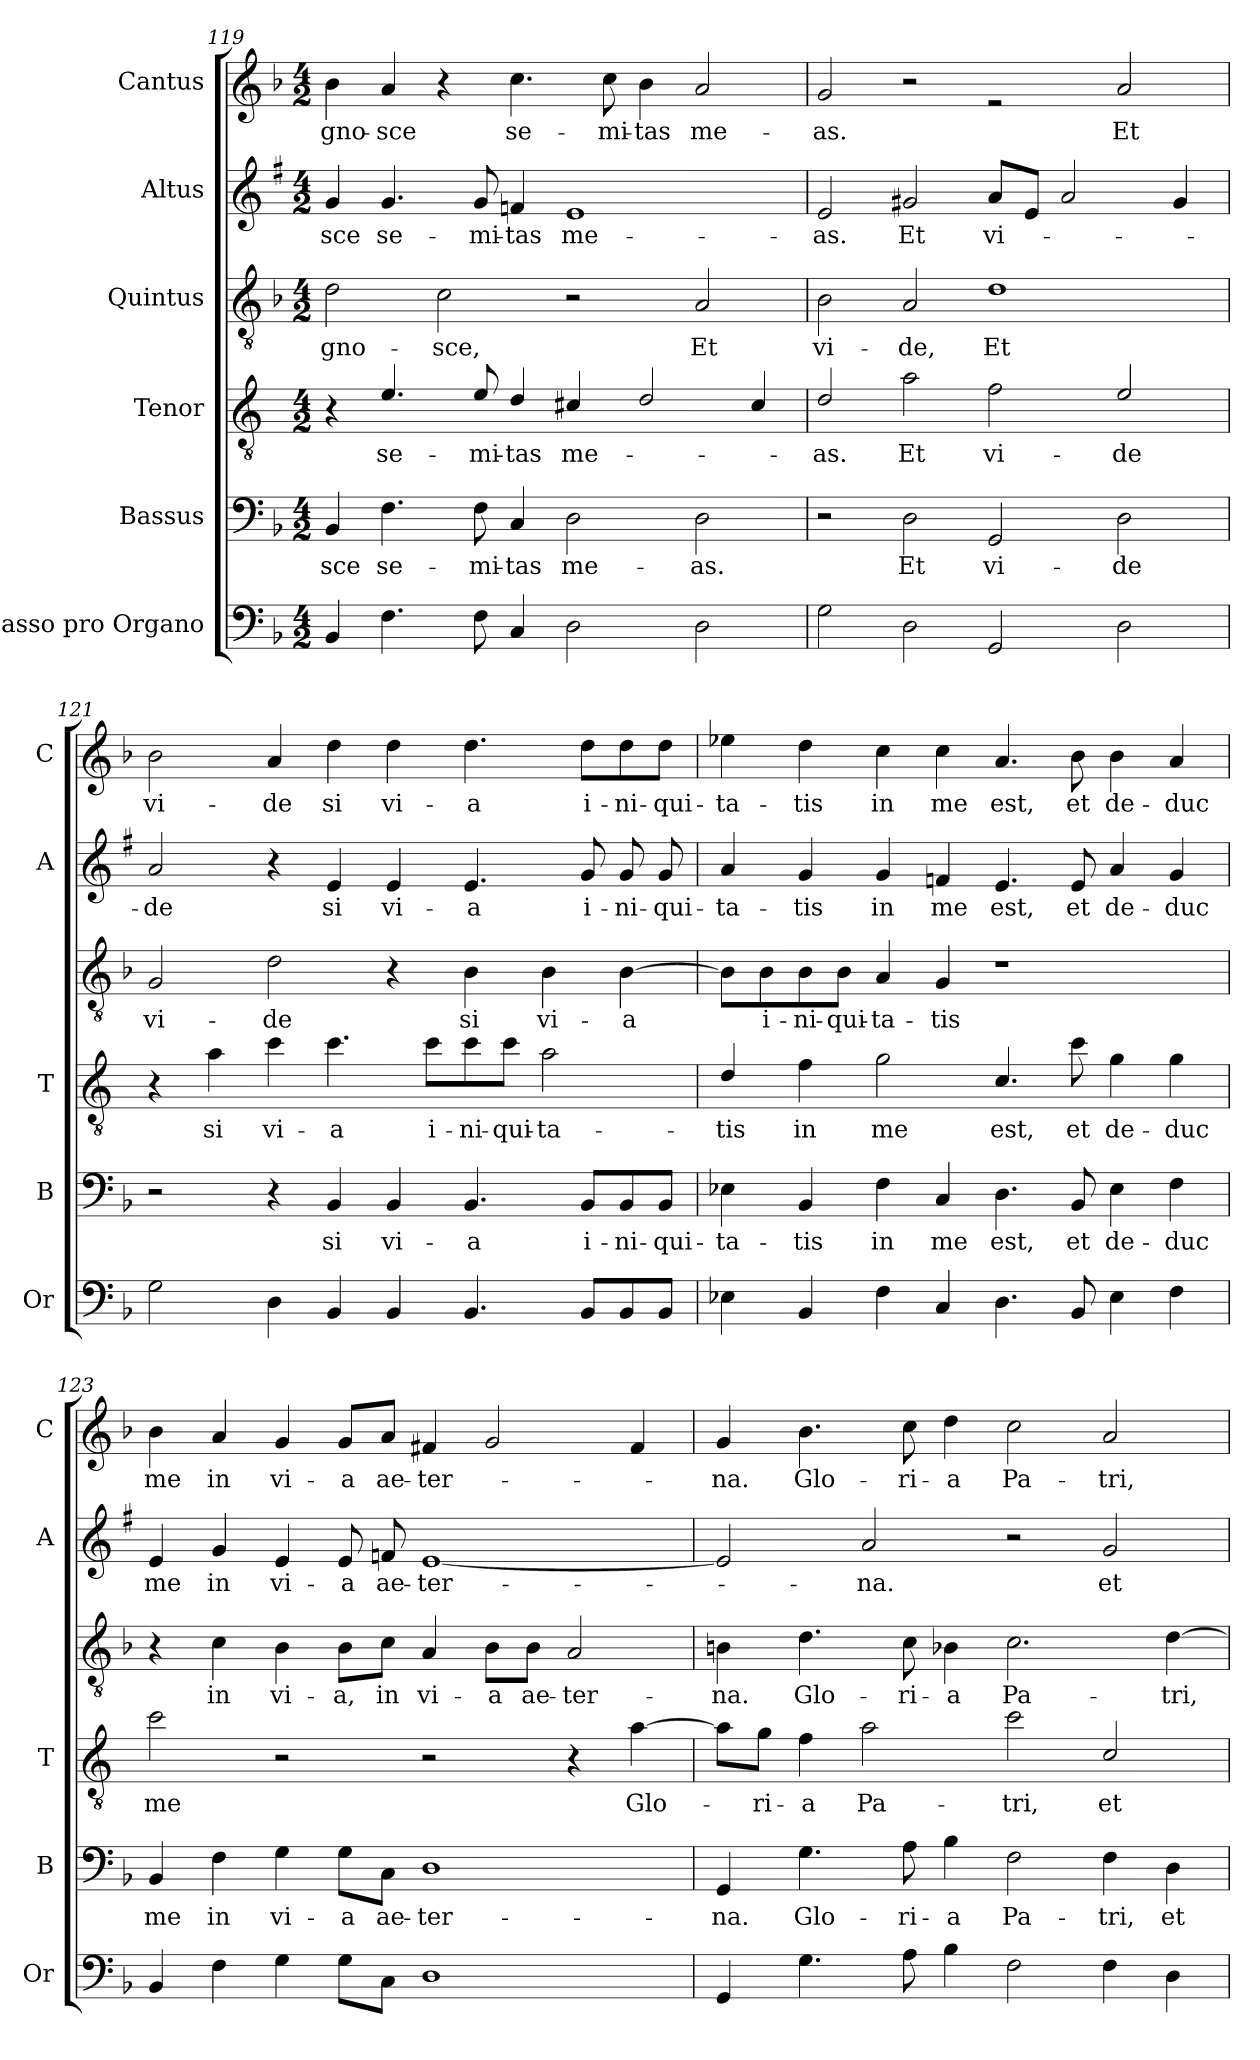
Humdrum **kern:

**kern	**kern	**text	**kern	**text	**kern	**text	**kern	**text	**kern	**text
*part6	*part5	*part5	*part4	*part4	*part3	*part3	*part2	*part2	*part1	*part1
*staff6	*staff5	*staff5	*staff4	*staff4	*staff3	*staff3	*staff2	*staff2	*staff1	*staff1
*I"Basso pro Organo	*I"Bassus	*	*I"Tenor	*	*I"Quintus	*	*I"Altus	*	*I"Cantus	*
*I'Or	*I'B	*	*I'T	*	*	*	*I'A	*	*I'C	*
*clefF4	*clefF4	*	*clefGv2	*	*clefGv2	*	*clefG2	*	*clefG2	*
*	*	*	*ITrd4c7	*	*	*	*ITrd1c2	*	*	*
*k[b-]	*k[b-]	*	*k[b-]	*	*k[b-]	*	*k[b-]	*	*k[b-]	*
*F:	*F:	*	*F:	*	*F:	*	*F:	*	*F:	*
*M4/2	*M4/2	*	*M4/2	*	*M4/2	*	*M4/2	*	*M4/2	*
=119	=119	=119	=119	=119	=119	=119	=119	=119	=119	=119
!	!	!LO:LY:b	!	!	!	!LO:LY:b	!	!LO:LY:b	!	!LO:LY:b
4BB-/	4BB-/	-sce	4r	.	2d\	-gno-	4f/	-sce	4b-\	-gno-
!	!	!LO:LY:b	!	!LO:LY:b	!	!	!	!LO:LY:b	!	!LO:LY:b
4.F\	4.F\	se-	4.A/	se-	.	.	4.f/	se-	4a/	-sce
!	!	!	!	!	!	!LO:LY:b	!	!	!	!
.	.	.	.	.	2c\	-sce,	.	.	4r	.
!	!	!LO:LY:b	!	!LO:LY:b	!	!	!	!LO:LY:b	!	!
8F\	8F\	-mi-	8A/	-mi-	.	.	8f/	-mi-	.	.
!	!	!LO:LY:b	!	!LO:LY:b	!	!	!	!LO:LY:b	!	!LO:LY:b
4C/	4C/	-tas	4G/	-tas	.	.	4e-X/	-tas	4.cc\	se-
!	!	!LO:LY:b	!	!LO:LY:b	!	!	!	!LO:LY:b	!	!
2D\	2D\	me-	4F#X/	me-	2r	.	1d	me-	.	.
!	!	!	!	!	!	!	!	!	!	!LO:LY:b
.	.	.	.	.	.	.	.	.	8cc\	-mi-
!	!	!	!	!	!	!	!	!	!	!LO:LY:b
.	.	.	2G/	.	.	.	.	.	4b-\	-tas
!	!	!LO:LY:b	!	!	!	!LO:LY:b	!	!	!	!LO:LY:b
2D\	2D\	-as.	.	.	2A/	Et	.	.	2a/	me-
.	.	.	4F#/	.	.	.	.	.	.	.
!!LO:LB:g=z
=120	=120	=120	=120	=120	=120	=120	=120	=120	=120	=120
!	!	!	!	!LO:LY:b	!	!LO:LY:b	!	!LO:LY:b	!	!LO:LY:b
2G\	2r	.	2G/	-as.	2B-\	vi-	2d/	-as.	2g/	-as.
!	!	!LO:LY:b	!	!LO:LY:b	!	!LO:LY:b	!	!LO:LY:b	!	!
2D\	2D\	Et	2d\	Et	2A/	-de,	2f#X/	Et	2r	.
!	!	!LO:LY:b	!	!LO:LY:b	!	!LO:LY:b	!	!LO:LY:b	!	!
2GG/	2GG/	vi-	2B-\	vi-	1d	Et	8g/L	vi-	2rf	.
.	.	.	.	.	.	.	8d/J	.	.	.
.	.	.	.	.	.	.	2g/	.	.	.
!	!	!LO:LY:b	!	!LO:LY:b	!	!	!	!	!	!LO:LY:b
2D\	2D\	-de	2A/	-de	.	.	.	.	2a/	Et
.	.	.	.	.	.	.	4f#/	.	.	.
=121	=121	=121	=121	=121	=121	=121	=121	=121	=121	=121
!	!	!	!	!	!	!LO:LY:b	!	!LO:LY:b	!	!LO:LY:b
2G\	2r	.	4r	.	2G/	vi-	2g/	-de	2b-\	vi-
!	!	!	!	!LO:LY:b	!	!	!	!	!	!
.	.	.	4d\	si	.	.	.	.	.	.
!	!	!	!	!LO:LY:b	!	!LO:LY:b	!	!	!	!LO:LY:b
4D\	4r	.	4f\	vi-	2d\	-de	4r	.	4a/	-de
!	!	!LO:LY:b	!	!LO:LY:b	!	!	!	!LO:LY:b	!	!LO:LY:b
4BB-/	4BB-/	si	4.f\	-a	.	.	4d/	si	4dd\	si
!	!	!LO:LY:b	!	!	!	!	!	!LO:LY:b	!	!LO:LY:b
4BB-/	4BB-/	vi-	.	.	4r	.	4d/	vi-	4dd\	vi-
!	!	!	!	!LO:LY:b	!	!	!	!	!	!
.	.	.	8f\L	i-	.	.	.	.	.	.
!	!	!LO:LY:b	!	!LO:LY:b	!	!LO:LY:b	!	!LO:LY:b	!	!LO:LY:b
4.BB-/	4.BB-/	-a	8f\	-ni-	4B-\	si	4.d/	-a	4.dd\	-a
!	!	!	!	!LO:LY:b	!	!	!	!	!	!
.	.	.	8f\J	-qui-	.	.	.	.	.	.
!	!	!	!	!LO:LY:b	!	!LO:LY:b	!	!	!	!
.	.	.	2d\	-ta-	4B-\	vi-	.	.	.	.
!	!	!LO:LY:b	!	!	!	!	!	!LO:LY:b	!	!LO:LY:b
8BB-/L	8BB-/L	i-	.	.	.	.	8f/	i-	8dd\L	i-
!	!	!LO:LY:b	!	!	!	!LO:LY:b	!	!LO:LY:b	!	!LO:LY:b
8BB-/	8BB-/	-ni-	.	.	[4B-\	-a	8f/	-ni-	8dd\	-ni-
!	!	!LO:LY:b	!	!	!	!	!	!LO:LY:b	!	!LO:LY:b
8BB-/J	8BB-/J	-qui-	.	.	.	.	8f/	-qui-	8dd\J	-qui-
=122	=122	=122	=122	=122	=122	=122	=122	=122	=122	=122
!	!	!LO:LY:b	!	!LO:LY:b	!	!	!	!LO:LY:b	!	!LO:LY:b
4E-X\	4E-X\	-ta-	4G/	-tis	8B-\L]	.	4g/	-ta-	4ee-X\	-ta-
!	!	!	!	!	!	!LO:LY:b	!	!	!	!
.	.	.	.	.	8B-\	i-	.	.	.	.
!	!	!LO:LY:b	!	!LO:LY:b	!	!LO:LY:b	!	!LO:LY:b	!	!LO:LY:b
4BB-/	4BB-/	-tis	4B-\	in	8B-\	-ni-	4f/	-tis	4dd\	-tis
!	!	!	!	!	!	!LO:LY:b	!	!	!	!
.	.	.	.	.	8B-\J	-qui-	.	.	.	.
!	!	!LO:LY:b	!	!LO:LY:b	!	!LO:LY:b	!	!LO:LY:b	!	!LO:LY:b
4F\	4F\	in	2c\	me	4A/	-ta-	4f/	in	4cc\	in
!	!	!LO:LY:b	!	!	!	!LO:LY:b	!	!LO:LY:b	!	!LO:LY:b
4C/	4C/	me	.	.	4G/	-tis	4e-X/	me	4cc\	me
!	!	!LO:LY:b	!	!LO:LY:b	!	!	!	!LO:LY:b	!	!LO:LY:b
4.D\	4.D\	est,	4.F/	est,	1r	.	4.d/	est,	4.a/	est,
!	!	!LO:LY:b	!	!LO:LY:b	!	!	!	!LO:LY:b	!	!LO:LY:b
8BB-/	8BB-/	et	8f\	et	.	.	8d/	et	8b-\	et
!	!	!LO:LY:b	!	!LO:LY:b	!	!	!	!LO:LY:b	!	!LO:LY:b
4E-\	4E-\	de-	4c\	de-	.	.	4g/	de-	4b-\	de-
!	!	!LO:LY:b	!	!LO:LY:b	!	!	!	!LO:LY:b	!	!LO:LY:b
4F\	4F\	-duc	4c\	-duc	.	.	4f/	-duc	4a/	-duc
!!LO:LB:g=z
=123	=123	=123	=123	=123	=123	=123	=123	=123	=123	=123
!	!	!LO:LY:b	!	!LO:LY:b	!	!	!	!LO:LY:b	!	!LO:LY:b
4BB-/	4BB-/	me	2f\	me	4r	.	4d/	me	4b-\	me
!	!	!LO:LY:b	!	!	!	!LO:LY:b	!	!LO:LY:b	!	!LO:LY:b
4F\	4F\	in	.	.	4c\	in	4f/	in	4a/	in
!	!	!LO:LY:b	!	!	!	!LO:LY:b	!	!LO:LY:b	!	!LO:LY:b
4G\	4G\	vi-	2r	.	4B-\	vi-	4d/	vi-	4g/	vi-
!	!	!LO:LY:b	!	!	!	!LO:LY:b	!	!LO:LY:b	!	!LO:LY:b
8G\L	8G\L	-a	.	.	8B-\L	-a,	8d/	-a	8g/L	-a
!	!	!LO:LY:b	!	!	!	!LO:LY:b	!	!LO:LY:b	!	!LO:LY:b
8C\J	8C\J	ae-	.	.	8c\J	in	8e-X/	ae-	8a/J	ae-
!	!	!LO:LY:b	!	!	!	!LO:LY:b	!	!LO:LY:b	!	!LO:LY:b
1D	1D	-ter-	2r	.	4A/	vi-	[1d	-ter-	4f#X/	-ter-
!	!	!	!	!	!	!LO:LY:b	!	!	!	!
.	.	.	.	.	8B-\L	-a	.	.	2g/	.
!	!	!	!	!	!	!LO:LY:b	!	!	!	!
.	.	.	.	.	8B-\J	ae-	.	.	.	.
!	!	!	!	!	!	!LO:LY:b	!	!	!	!
.	.	.	4r	.	2A/	-ter-	.	.	.	.
!	!	!	!	!LO:LY:b	!	!	!	!	!	!
.	.	.	[4d\	Glo-	.	.	.	.	4f#/	.
=124	=124	=124	=124	=124	=124	=124	=124	=124	=124	=124
!	!	!LO:LY:b	!	!	!	!LO:LY:b	!	!	!	!LO:LY:b
4GG/	4GG/	-na.	8d\L]	.	4Bn\	-na.	2d/]	.	4g/	-na.
!	!	!	!	!LO:LY:b	!	!	!	!	!	!
.	.	.	8c\J	-ri-	.	.	.	.	.	.
!	!	!LO:LY:b	!	!LO:LY:b	!	!LO:LY:b	!	!	!	!LO:LY:b
4.G\	4.G\	Glo-	4B-\	-a	4.d\	Glo-	.	.	4.b-\	Glo-
!	!	!	!	!LO:LY:b	!	!	!	!LO:LY:b	!	!
.	.	.	2d\	Pa-	.	.	2g/	-na.	.	.
!	!	!LO:LY:b	!	!	!	!LO:LY:b	!	!	!	!LO:LY:b
8A\	8A\	-ri-	.	.	8c\	-ri-	.	.	8cc\	-ri-
!	!	!LO:LY:b	!	!	!	!LO:LY:b	!	!	!	!LO:LY:b
4B-\	4B-\	-a	.	.	4B-X\	-a	.	.	4dd\	-a
!	!	!LO:LY:b	!	!LO:LY:b	!	!LO:LY:b	!	!	!	!LO:LY:b
2F\	2F\	Pa-	2f\	-tri,	2.c\	Pa-	2r	.	2cc\	Pa-
!	!	!LO:LY:b	!	!LO:LY:b	!	!	!	!LO:LY:b	!	!LO:LY:b
4F\	4F\	-tri,	2F/	et	.	.	2f/	et	2a/	-tri,
!	!	!LO:LY:b	!	!	!	!LO:LY:b	!	!	!	!
4D\	4D\	et	.	.	[4d\	-tri,	.	.	.	.
=	=	=	=	=	=	=	=	=	=	=
*-	*-	*-	*-	*-	*-	*-	*-	*-	*-	*-
